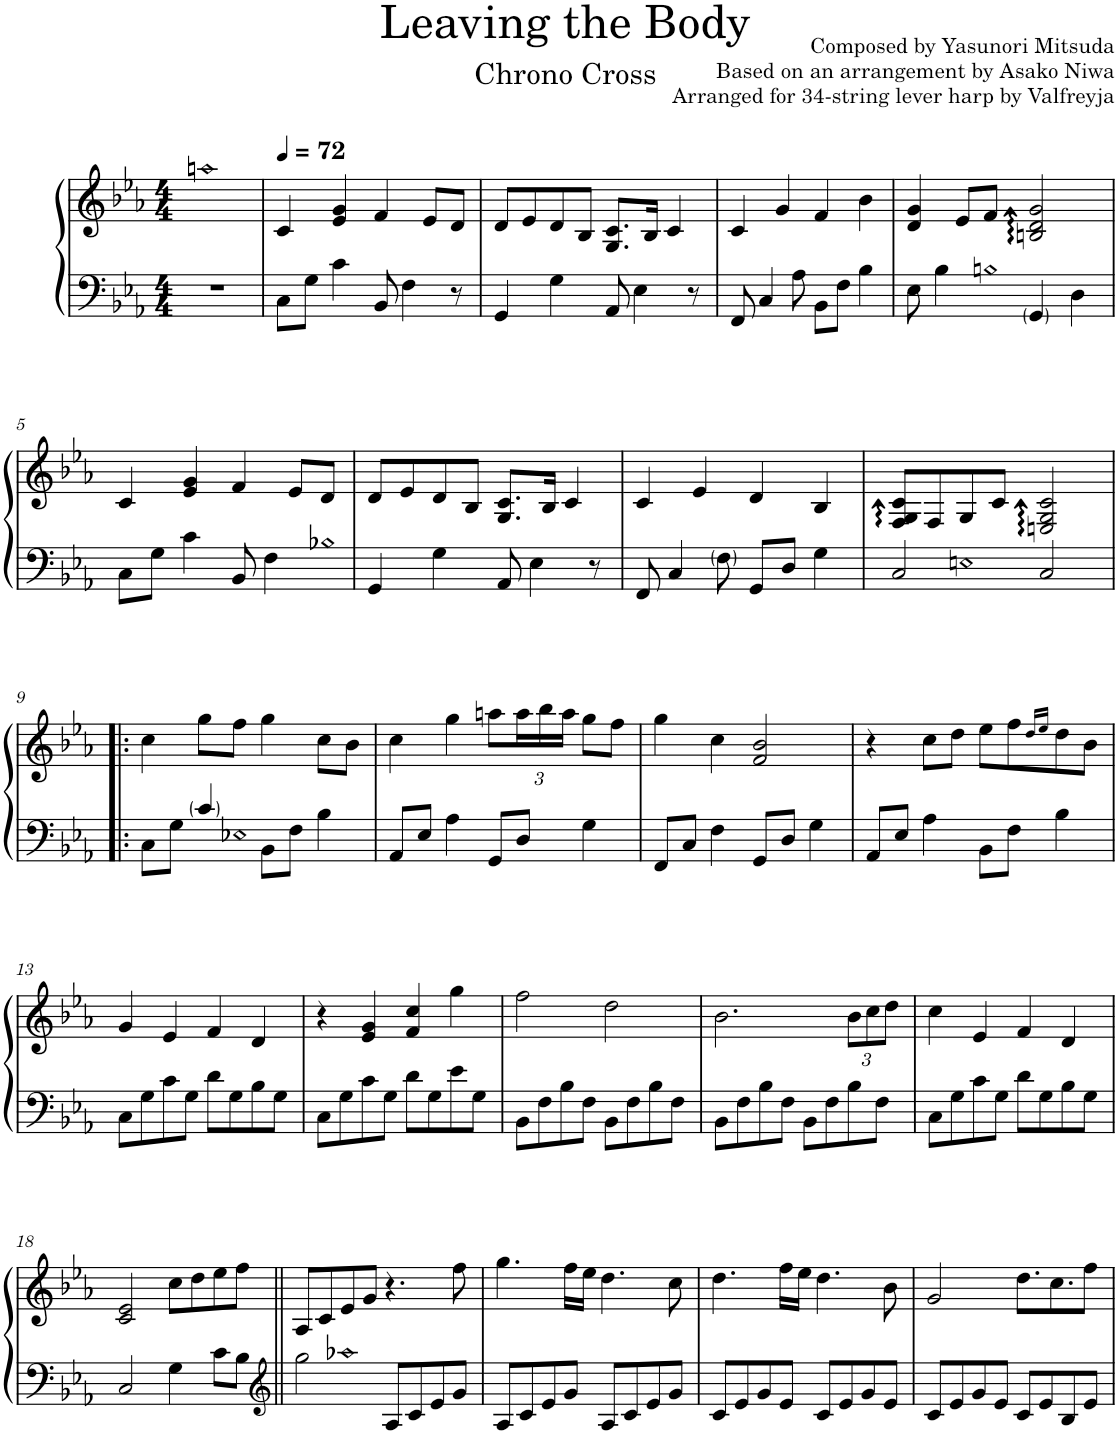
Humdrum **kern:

**kern	**kern
*part1	*part1
*staff2	*staff1
*I"Harp	*
*I'Hrp.	*
*clefF4	*clefG2
*k[b-e-a-]	*k[b-e-a-]
*M4/4	*M4/4
=	=
!	!LO:N:head=diamond
1r	2aan
.	2ryy
=1	=1
*	*MM72
8C\L	4c/
8G\J	.
4c\	4e-/ 4g/
8BB-/	4f/
4F\	.
.	8e-/L
8r	8d/J
=2	=2
4GG/	8d/L
.	8e-/
4G\	8d/
.	8B-/J
8AA-/	8.G/ 8.c/L
4E-\	.
.	16B-/Jk
.	4c/
8r	.
=3	=3
8FF/	4c/
4C/	.
.	4g/
8A-\	.
8BB-\L	4f/
8F\J	.
4B-\	4b-\
=4	=4
8E-\	4d/ 4g/
4B-\	.
.	8e-/L
!LO:N:head=open	!
8Bn	8f/J
4GG/	2Bn/ 2d/ 2g/
4D\	.
!!LO:LB:g=z
=5	=5
8C\L	4c/
8G\J	.
4c\	4e-/ 4g/
8BB-/	4f/
4F\	.
.	8e-/L
!LO:N:head=open	!
8B-X	8d/J
=6	=6
4GG/	8d/L
.	8e-/
4G\	8d/
.	8B-/J
8AA-/	8.G/ 8.c/L
4E-\	.
.	16B-/Jk
.	4c/
8r	.
=7	=7
8FF/	4c/
4C/	.
.	4e-/
8F\	.
8GG/L	4d/
8D/J	.
4G\	4B-/
=8	=8
!LO:N:head=open	!
4C/	8F/ 8G/ 8c/L
.	8F/
!LO:N:head=open	!
4En	8G/
.	8c/J
2C/	2En/ 2G/ 2c/
!!LO:LB:g=z
=9!|:	=9!|:
*^	*
8C\L	4.ryy	4cc\
8G\J	.	.
4c/	.	8gg\L
!	!LO:N:head=open	!
.	8E-X	8ff\J
8BB-\L	2ryy	4gg\
8F\J	.	.
4B-\	.	8cc\L
.	.	8b-\J
*v	*v	*
=10	=10
8AA-/L	4cc\
8E-/J	.
4A-\	4gg\
8GG/L	8aan\L
*	*Xbrackettup
8D/J	24aa\L
.	24bb-\
.	24aa\JJ
4G\	8gg\L
.	8ff\J
=11	=11
8FF/L	4gg\
8C/J	.
4F\	4cc\
8GG/L	2f/ 2b-/
8D/J	.
4G\	.
=12	=12
8AA-/L	4r
8E-/J	.
4A-\	8cc\L
.	8dd\J
8BB-\L	8ee-\L
8F\J	8ff\
.	16qdd/LL
.	16qee-/JJ
4B-\	8dd\
.	8b-\J
!!LO:LB:g=z
=13	=13
8C\L	4g/
8G\	.
8c\	4e-/
8G\J	.
8d\L	4f/
8G\	.
8B-\	4d/
8G\J	.
=14	=14
8C\L	4r
8G\	.
8c\	4e-/ 4g/
8G\J	.
8d\L	4f/ 4cc/
8G\	.
8e-\	4gg\
8G\J	.
=15	=15
8BB-\L	2ff\
8F\	.
8B-\	.
8F\J	.
8BB-\L	2dd\
8F\	.
8B-\	.
8F\J	.
=16	=16
8BB-\L	2.b-\
8F\	.
8B-\	.
8F\J	.
8BB-\L	.
8F\	.
8B-\	12b-\L
.	12cc\
8F\J	.
.	12dd\J
=17	=17
8C\L	4cc\
8G\	.
8c\	4e-/
8G\J	.
8d\L	4f/
8G\	.
8B-\	4d/
8G\J	.
!!LO:LB:g=z
=18	=18
2C/	2c/ 2e-/
4G\	8cc\L
.	8dd\
8c\L	8ee-\
8B-\J	8ff\J
=19||	=19||
*clefG2	*
!LO:N:head=open	!
4gg\	8A-/L
.	8c/
!LO:N:head=open	!
4aa-X	8e-/
.	8g/J
8A-/L	4.r
8c/	.
8e-/	.
8g/J	8ff\
=20	=20
8A-/L	4.gg\
8c/	.
8e-/	.
8g/J	16ff\LL
.	16ee-\JJ
8A-/L	4.dd\
8c/	.
8e-/	.
8g/J	8cc\
=21	=21
8c/L	4.dd\
8e-/	.
8g/	.
8e-/J	16ff\LL
.	16ee-\JJ
8c/L	4.dd\
8e-/	.
8g/	.
8e-/J	8b-\
=22	=22
8c/L	2g/
8e-/	.
8g/	.
8e-/J	.
8c/L	8.dd\L
8e-/	.
.	8.cc\
8B-/	.
8e-/J	8ff\J
=	=
*-	*-
